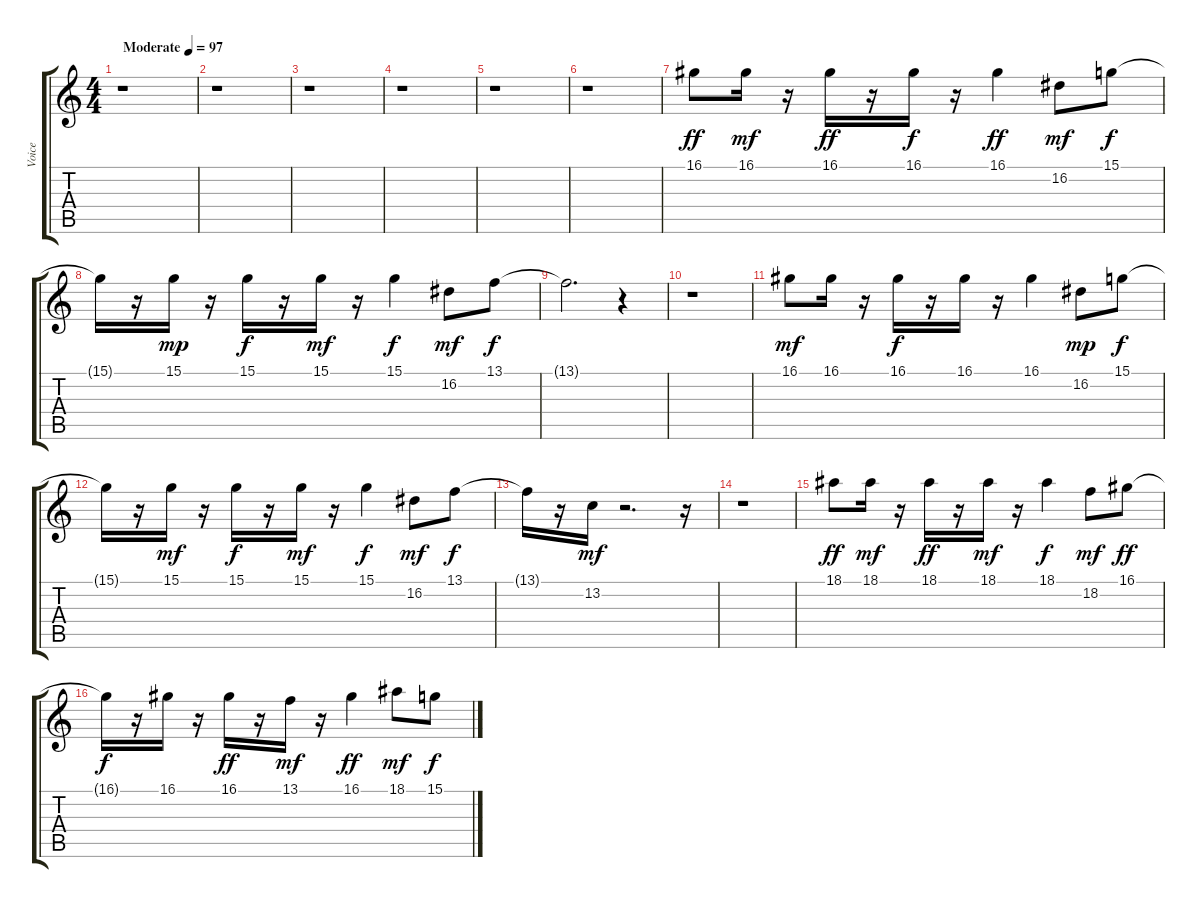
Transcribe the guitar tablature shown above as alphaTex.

\track ("Voice" "Voice") {instrument flute}
\staff {score tabs}
\tuning (E4 B3 G3 D3 A2 E2) {hide}
\ts (4 4)
\tempo (97 "Moderate")
\clef g2
\ks c
r.1{dy ff instrument flute} |
r.1 |
r.1 |
r.1 |
r.1 |
r.1 |
16.1.8 16.1.16{dy mf} r.16 16.1.16{dy ff} r.16 16.1.16{dy f} r.16 16.1.4{dy ff} 16.2.8{dy mf} 15.1.8{dy f} |
15.1{t}.16 r.16 15.1.16{dy mp} r.16 15.1.16{dy f} r.16 15.1.16{dy mf} r.16 15.1.4{dy f} 16.2.8{dy mf} 13.1.8{dy f} |
13.1{t}.2{d} r.4 |
r.1 |
16.1.8{dy mf} 16.1.16 r.16 16.1.16{dy f} r.16 16.1.16 r.16 16.1.4 16.2.8{dy mp} 15.1.8{dy f} |
15.1{t}.16 r.16 15.1.16{dy mf} r.16 15.1.16{dy f} r.16 15.1.16{dy mf} r.16 15.1.4{dy f} 16.2.8{dy mf} 13.1.8{dy f} |
13.1{t}.16 r.16 13.2.16{dy mf} r.2{d} r.16 |
r.1 |
18.1.8{dy ff} 18.1.16{dy mf} r.16 18.1.16{dy ff} r.16 18.1.16{dy mf} r.16 18.1.4{dy f} 18.2.8{dy mf} 16.1.8{dy ff} |
16.1{t}.16{dy f} r.16 16.1.16 r.16 16.1.16{dy ff} r.16 13.1.16{dy mf} r.16 16.1.4{dy ff} 18.1.8{dy mf} 15.1.8{dy f}
